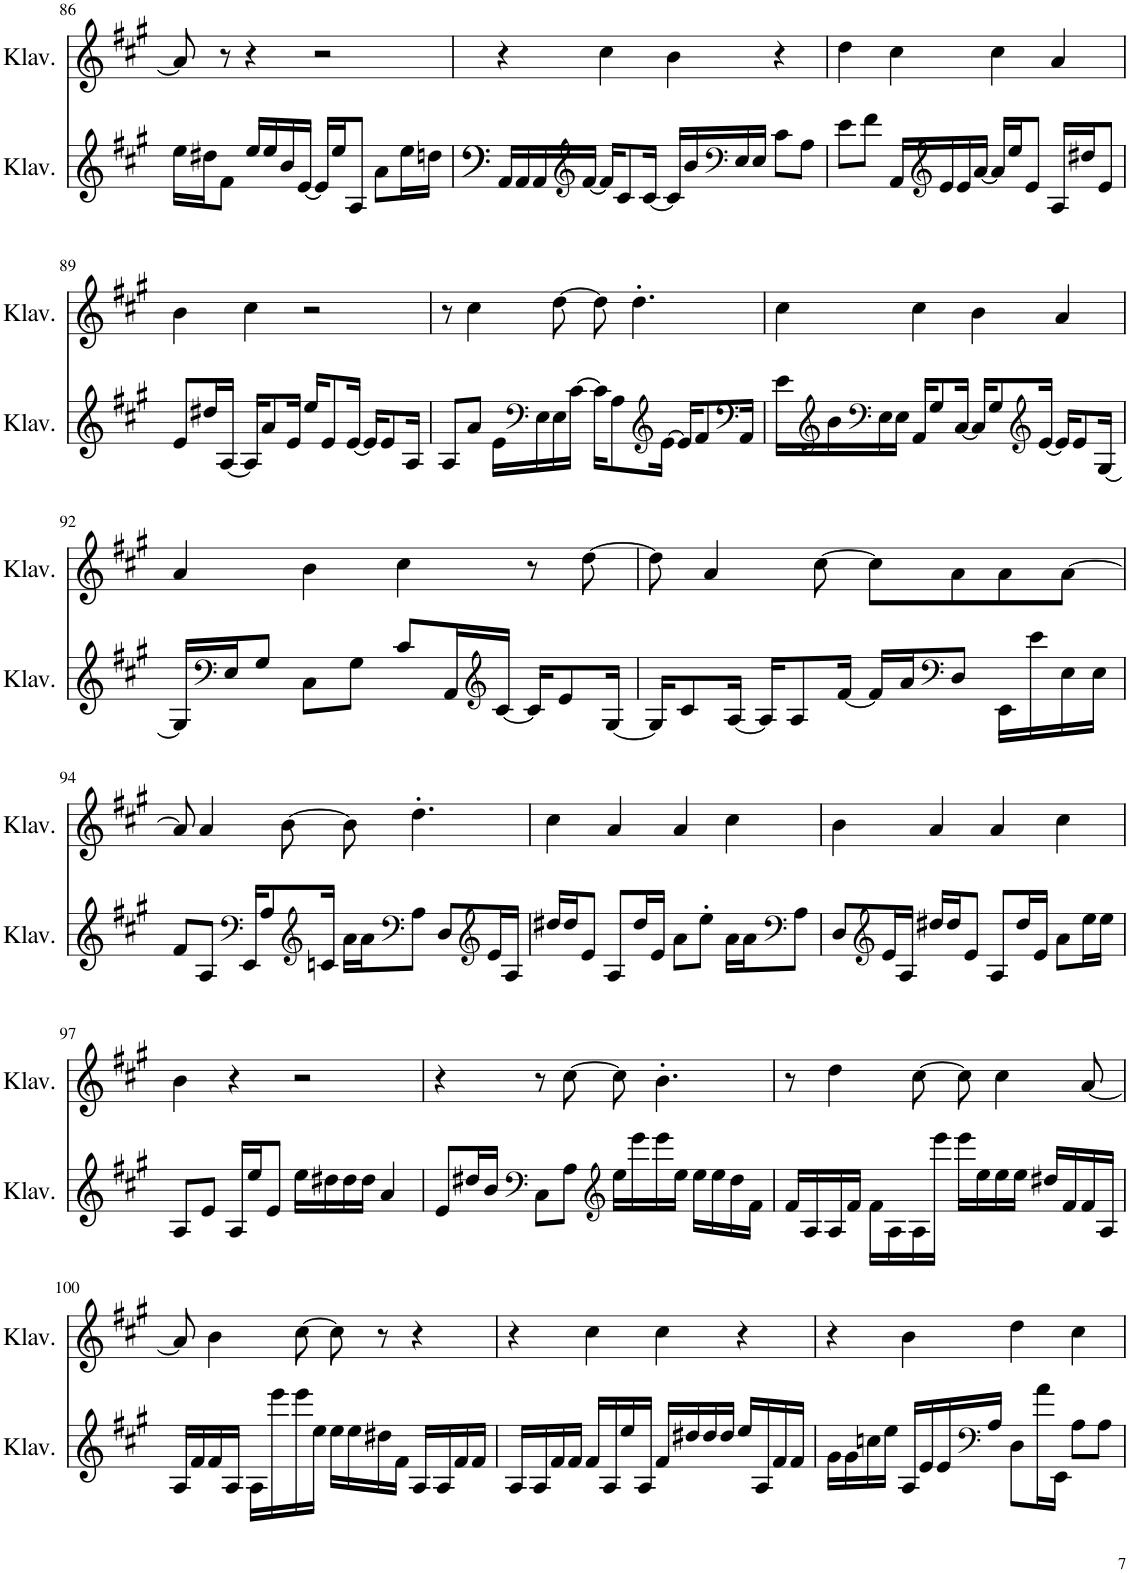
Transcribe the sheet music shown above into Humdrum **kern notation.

**kern	**kern
*part2	*part1
*staff2	*staff1
*I"Klavier	*I"Klavier
*I'Klav.	*I'Klav.
!!LO:PB:g=z
*clefG2	*clefG2
*k[f#c#g#]	*k[f#c#g#]
*M4/4	*M4/4
=86	=86
16ee\LL	8a/]
16dd#X\J	.
8f#\J	8r
16ee/LL	4r
16ee/	.
16b/	.
[16e/JJ	.
16e/LL]	2r
16ee/J	.
8A/J	.
8a\L	.
16ee\L	.
16ddn\JJ	.
=87	=87
16AA/LL	4r
16AA/	.
16AA/	.
*clefG2	*
[16f#/JJ	.
16f#/KL]	4cc#\
8c#/	.
[16c#/Jk	.
16c#/LL]	4b\
16b/	.
*clefF4	*
16E/	.
16E/JJ	.
8c#\L	4r
8A\J	.
=88	=88
8e\L	4dd\
8f#\J	.
16AA/LL	4cc#\
*clefG2	*
16e/	.
16e/	.
[16a/JJ	.
16a/LL]	4cc#\
16ee/J	.
8e/J	.
16A/LL	4a/
16dd#X/J	.
8e/J	.
!!LO:LB:g=z
=89	=89
8e/L	4b\
16dd#X/L	.
[16A/JJ	.
16A/KL]	4cc#\
8a/	.
16e/Jk	.
16ee/KL	2r
8e/	.
[16e/Jk	.
16e/KL]	.
8e/	.
16A/Jk	.
=90	=90
8A/L	8r
8a/J	4cc#\
16e\LL	.
*clefF4	*
16E\	.
16E\	[8dd\
[16c#\JJ	.
16c#\KL]	8dd\]
8A\	.
.	4.dd'\
*clefG2	*
[16e\Jk	.
16e/KL]	.
8f#/	.
*clefF4	*
16AA/Jk	.
=91	=91
16e\LL	4cc#\
*clefG2	*
16b\	.
*clefF4	*
16E\	.
16E\JJ	.
16AA/KL	4cc#\
8G#/	.
[16C#/Jk	.
16C#/KL]	4b\
8G#/	.
*clefG2	*
[16e/Jk	.
16e/KL]	4a/
8e/	.
[16G#/Jk	.
!!LO:LB:g=z
=92	=92
16G#/LL]	4a/
*clefF4	*
16E/J	.
8G#/J	.
8C#\L	4b\
8G#\J	.
8c#/L	4cc#\
16AA/L	.
*clefG2	*
[16c#/JJ	.
16c#/KL]	8r
8e/	.
.	[8dd\
[16G#/Jk	.
=93	=93
16G#/KL]	8dd\]
8c#/	.
.	4a/
[16A/Jk	.
16A/KL]	.
8A/	.
.	[8cc#\
[16f#/Jk	.
16f#/LL]	8cc#\L]
16a/J	.
*clefF4	*
8D/J	8a\
16EE\LL	8a\
16e\	.
16E\	[8a\J
16E\JJ	.
!!LO:LB:g=z
=94	=94
8f#/L	8a/]
8A/J	4a/
*clefF4	*
16EE/KL	.
8A/	.
.	[8b\
*clefG2	*
16cn/Jk	.
16a\LL	8b\]
16a\J	.
*clefF4	*
8A\J	4.dd'\
8D/L	.
*clefG2	*
16e/L	.
16A/JJ	.
=95	=95
16dd#X/LL	4cc#\
16dd#/J	.
8e/J	.
8A/L	4a/
16dd#/L	.
16e/JJ	.
8a\L	4a/
8ee'\J	.
16a\LL	4cc#\
16a\J	.
*clefF4	*
8A\J	.
=96	=96
8D/L	4b\
*clefG2	*
16e/L	.
16A/JJ	.
16dd#X/LL	4a/
16dd#/J	.
8e/J	.
8A/L	4a/
16dd#/L	.
16e/JJ	.
8a\L	4cc#\
16ee\L	.
16ee\JJ	.
!!LO:LB:g=z
=97	=97
8A/L	4b\
8e/J	.
16A/LL	4r
16ee/J	.
8e/J	.
16ee\LL	2r
16dd#X\	.
16dd#\	.
16dd#\JJ	.
4a/	.
=98	=98
8e/L	4r
16dd#X/L	.
16b/JJ	.
*clefF4	*
8C#\L	8r
8A\J	[8cc#\
*clefG2	*
16ee\LL	8cc#\]
16eee\	.
16eee\	4.b'\
16ee\JJ	.
16ee\LL	.
16ee\	.
16dd#\	.
16f#\JJ	.
=99	=99
16f#/LL	8r
16A/	.
16A/	4dd\
16f#/JJ	.
16f#\LL	.
16A\	.
16A\	[8cc#\
16eee\JJ	.
16eee\LL	8cc#\]
16ee\	.
16ee\	4cc#\
16ee\JJ	.
16dd#X/LL	.
16f#/	.
16f#/	[8a/
16A/JJ	.
!!LO:LB:g=z
=100	=100
16A/LL	8a/]
16f#/	.
16f#/	4b\
16A/JJ	.
16A\LL	.
16eee\	.
16eee\	[8cc#\
16ee\JJ	.
16ee\LL	8cc#\]
16ee\	.
16dd#X\	8r
16f#\JJ	.
16A/LL	4r
16A/	.
16f#/	.
16f#/JJ	.
=101	=101
16A/LL	4r
16A/	.
16f#/	.
16f#/JJ	.
16f#/LL	4cc#\
16A/	.
16ee/	.
16A/JJ	.
16f#/LL	4cc#\
16dd#X/	.
16dd#/	.
16dd#/JJ	.
16ee/LL	4r
16A/	.
16f#/	.
16f#/JJ	.
=102	=102
16g#\LL	4r
16g#\	.
16ccn\	.
16ee\JJ	.
16A/LL	4b\
16e/	.
16e/	.
*clefF4	*
16A/JJ	.
8D\L	4dd\
16a\L	.
16EE\JJ	.
8A\L	4cc#\
8A\J	.
=	=
*-	*-
